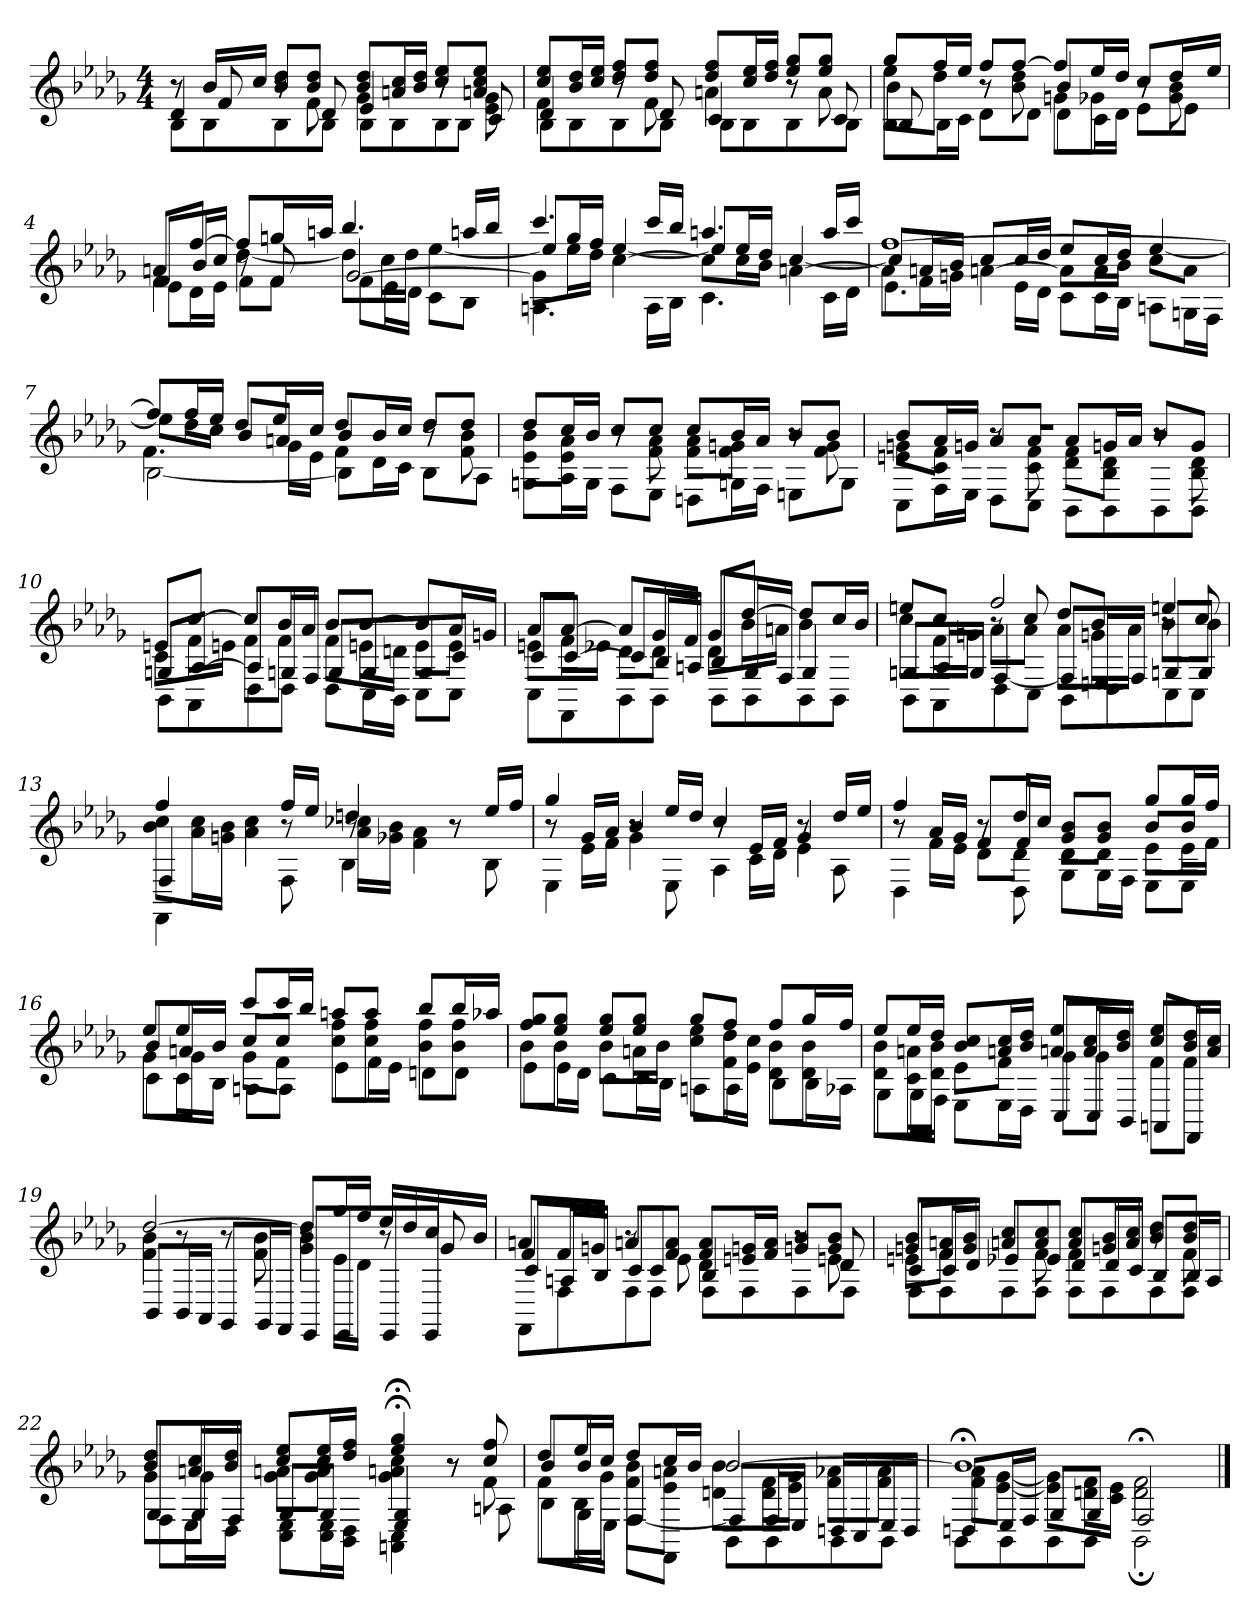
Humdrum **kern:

**kern
*part1
*staff1
*k[b-e-a-d-g-]
*b-:
*M4/4
*MM120
=1
*^
*	*^
*	*	*^
8r	8r	4d-/	8B-\L
16b-/LL	8f/	.	8B-\
16cc/JJ	.	.	.
8b-/ 8dd-/L	8r	8r	8B-\
8b-/ 8dd-/J	8f\	8d-/	8B-\J
8b-/ 8dd-/L	4g-\	4e-/	8B-\L
16an/ 16cc/L	.	.	8B-\
16b-/ 16dd-/JJ	.	.	.
8cc/ 8ee-/L	8r	8r	8B-\
8an/ 8cc/ 8ee-/J	8e-\ 8g-\	8c/	8B-\J
=2	=2	=2	=2
8cc/ 8ee-/L	4f\	4d-/	8B-\L
16b-/ 16dd-/L	.	.	8B-\
16cc/ 16ee-/JJ	.	.	.
8dd-/ 8ff/L	8r	8r	8B-\
8dd-/ 8ff/J	8f\	8d-/	8B-\J
8dd-/ 8ff/L	4an\	4c/	8B-\L
16cc/ 16ee-/L	.	.	8B-\
16dd-/ 16ff/JJ	.	.	.
8ee-/ 8gg-/L	8r	8r	8B-\
8ee-/ 8gg-/J	8a\	8c/	8B-\J
=3	=3	=3	=3
*	*	*	*^
8gg-/L	8ee-\L	4b-\	8B-/	8B-\L
16ff/L	8dd-\J	.	8ryy	16B-\L
16ee-/JJ	.	.	.	16c\JJ
8ff/L	4ryy	8r	8r	8d-\L
[8ff/J	.	8b-\ 8dd-\	8ryy	8d-\J
8ff/L]	2ryy	4b-/	8gn\L	8d-\L
16ee-/L	.	.	8g-X\J	16c\L
16dd-/JJ	.	.	.	16d-\JJ
8cc/L	.	8r	8r	8e-\L
16dd-/L	.	8g-\ 8b-\	8ryy	8e-\J
16ee-/JJ	.	.	.	.
*	*	*	*v	*v
=4	=4	=4	=4
8an/L	8f/L	4f\	8e-\L
[8ff/J	16b-/L	.	16d-\L
.	16cc/JJ	.	16e-\JJ
8ff/L]	[4dd-\	8r	8f\L
16ggn/L	.	8f/	8f\J
16aan/JJ	.	.	.
4.bb-/	8dd-\L]	[2g-/	8f\L
.	16cc\L	.	16e-\L
.	16dd-\JJ	.	16d-\JJ
.	[4ee-\	.	8c\L
16aan/LL	.	.	8B-\J
16bb-/JJ	.	.	.
=5	=5	=5	=5
4.ccc/	8ee-/L]	8g-/L]	4.An\
.	16gg-/L	16ee-\L	.
.	16ff/JJ	16dd-\JJ	.
.	[4ee-/	[4cc\	.
16ccc/LL	.	.	16A\LL
16bb-/JJ	.	.	16B-\JJ
4.aan/	8ee-/L]	8cc\L]	4.c\
.	16ee-/L	16cc\L	.
.	16dd-/JJ	16b-\JJ	.
.	[4cc/	[4an\	.
16aa/LL	.	.	16c\LL
16ccc/JJ	.	.	16d-\JJ
=6	=6	=6	=6
[1ff/	8cc/L]	8a\L]	4.e-\
.	16an/L	16f\L	.
.	16b-/JJ	16gn\JJ	.
.	8cc/L	[4an\	.
.	16cc/L	.	16e-\LL
.	16dd-/JJ	.	16d-\JJ
.	8ee-/L	8a\L]	8c\L
.	16cc/L	16a\L	16c\L
.	16dd-/JJ	16b-\JJ	16B-\JJ
.	[4ee-/	8cc\L	8An\L
.	.	8a\J	16Gn\L
.	.	.	16F\JJ
=7	=7	=7	=7
8ff/L]	8ee-\L]	4.f\	[2B-\
16ff/L	16dd-\L	.	.
16ee-/JJ	16cc\JJ	.	.
8dd-/L	8b-/L	.	.
16ee-/L	8an/J	16g-\LL	.
16cc/JJ	.	16e-\JJ	.
8dd-/L	4b-/	4f\	8B-\L]
16b-/L	.	.	16d-\L
16cc/JJ	.	.	16c\JJ
8dd-/L	8r	8r	8B-\L
8dd-/J	8f\ 8b-\	8ryy	8A-\J
=8	=8	=8	=8
8dd-/L	8e-\ 8b-\L	4ryy	8Gn\L
16cc/L	8e-\ 8a-\J	.	16A-\L
16b-/JJ	.	.	16G\JJ
8cc/L	8r	8r	8F\L
8cc/J	8f\ 8a-\	8ryy	8E-\J
8cc/L	8f\ 8a-\L	4ryy	8Dn\L
16b-/L	8f\ 8gn\J	.	16Gn\L
16a-/JJ	.	.	16F\JJ
8b-/L	8r	8r	8En\L
8b-/J	8f\ 8g\	8ryy	8G\J
=9	=9	=9	=9
*	*	*	*^
8b-/L	1r	8en\ 8gn\L	4ryy	8C\L
16a-/L	.	8c\ 8f\J	.	16F\L
16gn/JJ	.	.	.	16E-\JJ
8a-/L	.	8r	8r	8D-\L
8a-/J	.	8c\ 8f\	8ryy	8C\J
8a-/L	.	8d-\ 8f\L	4ryy	8BB-\L
16gn/L	.	8B-\ 8d-\J	.	8BB-\
16a-/JJ	.	.	.	.
8b-/L	.	8r	8r	8BB-\
8g/J	.	8B-\ 8d-\	8ryy	8BB-\J
*	*	*	*v	*v
=10	=10	=10	=10
8en/L	8c\L	8Gn/L	8BB-\L
[8cc/J	16f\L	[8A-/J	8AA-\
.	16en\JJ	.	.
8cc/L]	8f\L	8A-/L]	8D-\
16b-/L	8f\J	16Gn/L	8D-\J
16a-/JJ	.	16F/JJ	.
8b-/L	8f\L	8G/L	8D-\L
[8b-/J	16en\L	8G/	16C\L
.	16dn\JJ	.	16BB-\JJ
8b-/L]	8e\L	8G/	8C\L
16a-/L	8e\J	8c/J	8C\J
16gn/JJ	.	.	.
=11	=11	=11	=11
8a-/L	8en\L	8c/L	8C\L
[8a-/J	16f\L	[8c/J	8FF\
.	16e-X\JJ	.	.
8a-/L]	8d-\L	8c/L]	8BB-\
16g-/L	8d-\J	16B-/L	8BB-\J
16f/JJ	.	16An/JJ	.
8g-/L	8d-\L	8B-/L	8BB-\L
[8dd-/J	16b-\L	16G-/L	8BB-\
.	16an\JJ	16F/JJ	.
8dd-/L]	4b-\	4G-/	8BB-\
16cc/L	.	.	8BB-\J
16b-/JJ	.	.	.
=12	=12	=12	=12
*	*	*	*^
8een/L	4ryy	8cc\L	8Gn/L	8BB-\L
8cc/J	.	16f\L	16A-/L	8AA-\
.	.	16gn\JJ	16G/JJ	.
2ff/	8r	8a-\L	[4F/	8D-\
.	8cc/	8a-\J	.	8C\J
.	8dd-/L	8a-\L	8F/L]	8BB-\L
.	8b-/J	16gn\L	16En/L	8D-\
.	.	16a-\JJ	16F/JJ	.
4een/	8r	8b-\L	8Gn/L	8C\
.	8cc/	8b-\J	8G/J	8C\J
=13	=13	=13	=13	=13
4ff/	8b-\ 8cc\L	4ryy	4F/	4FF\
.	16a-\ 16cc\L	.	.	.
.	16gn\ 16b-\JJ	.	.	.
8r	4a-\ 4cc\	8ryy	4ryy	8r
16ff/LL	.	8r	.	8F\
16ee-/JJ	.	.	.	.
4ddn/	2ryy	16a-\ 16cc-X\LL	8r	4B-\
.	.	16g-X\ 16b-\JJ	.	.
.	.	4f\ 4a-\	8ryy	.
8r	.	.	4ryy	8r
16ee-/LL	.	8ryy	.	8B-\
16ff/JJ	.	.	.	.
*	*	*	*v	*v
=14	=14	=14	=14
4gg-/	8r	8r	4E-\
.	16g-/LL	16e-\LL	.
.	16a-/JJ	16f\JJ	.
8r	4b-/	4g-\	8r
16ee-/LL	.	.	8E-\
16dd-/JJ	.	.	.
4cc/	8r	8r	4A-\
.	16e-/LL	16c\LL	.
.	16f/JJ	16d-\JJ	.
8r	4g-/	4e-\	8r
16dd-/LL	.	.	8A-\
16ee-/JJ	.	.	.
=15	=15	=15	=15
4ff/	8r	8r	4D-\
.	16a-/LL	16f\LL	.
.	16g-/JJ	16e-\JJ	.
8r	8f/L	8d-\L	8r
16dd-/LL	8f/J	8d-\J	8D-\
16cc/JJ	.	.	.
8g-/ 8b-/L	4ryy	8d-\L	8G-\L
8g-/ 8b-/J	.	8d-\J	16G-\L
.	.	.	16F\JJ
8gg-/L	8b-/L	8e-\L	8E-\L
16gg-/L	8b-/J	16e-\L	8E-\J
16ff/JJ	.	16f\JJ	.
=16	=16	=16	=16
8ee-/L	8b-/L	8g-\L	8c\L
8ee-/J	16an/L	8g-\J	16c\L
.	16b-/JJ	.	16B-\JJ
8ccc/L	8cc/L	8g-\L	8An\L
16ccc/L	8cc/J	8f\J	8A\J
16bb-/JJ	.	.	.
8aan/L	8cc\ 8ff\L	2ryy	8e-\L
8aa/J	8cc\ 8ff\J	.	16f\L
.	.	.	16e-\JJ
8bb-/L	8b-\ 8ff\L	.	8dn\L
16bb-/L	8b-\ 8ff\J	.	8d\J
16aa-X/JJ	.	.	.
=17	=17	=17	=17
8ff/ 8gg-/L	2ryy	8b-\L	8e-\L
8ee-/ 8gg-/J	.	8b-\J	16e-\L
.	.	.	16d-\JJ
8ee-/ 8gg-/L	.	8b-\L	8c\L
8ee-/ 8gg-/J	.	16an\L	16c\L
.	.	16b-\JJ	16B-\JJ
8gg-/L	8cc\ 8ee-\L	2ryy	8An\L
8ff/J	16f\ 16dd-\L	.	8A\J
.	16e-\ 16cc\JJ	.	.
8ff/L	8d-\ 8b-\L	.	8B-\L
16gg-/L	8d-\ 8b-\J	.	16B-\L
16ff/JJ	.	.	16A-X\JJ
=18	=18	=18	=18
8ee-/L	8d-\ 8b-\L	4ryy	8G-\L
16ee-/L	16c\ 16an\L	.	16G-\L
16dd-/JJ	16d-\ 16b-\JJ	.	16F\JJ
8b-/ 8cc/L	4ryy	8e-\L	8E-\L
16an/ 16cc/L	.	8f\J	16E-\L
16b-/ 16dd-/JJ	.	.	16D-\JJ
8an/ 8ee-/L	4ryy	8g-\L	8C/L
16a/ 16cc/L	.	8g-\J	16C/L
16b-/ 16dd-/JJ	.	.	16BB-/JJ
8cc/ 8ee-/L	4ryy	8f\L	8AAn/L
16b-/ 16dd-/L	.	8f\J	8FF/J
16a/ 16cc/JJ	.	.	.
=19	=19	=19	=19
[2dd-/	4f\ 4b-\	8ryy	8BB-/L
.	.	8r	16BB-/L
.	.	.	16AA-/JJ
.	8r	8ryy	8GG-/L
.	8f\ 8b-\	8ryy	16GG-/L
.	.	.	16FF/JJ
8dd-/L]	4g-\ 4b-\	8r	8EE-/L
16gg-/L	.	16e-\LL	8EE-/
16ff/JJ	.	16d-\JJ	.
16ee-/LL	8r	4ryy	8EE-/
16dd-/	.	.	.
16cc/	8g-/	.	8EE-/J
16b-/JJ	.	.	.
=20	=20	=20	=20
8an/L	4f/	8c\L	8FF\L
16f/L	.	16An/L	8F\
16gn/JJ	.	16B-/JJ	.
8an/L	8r	8c/L	8F\
8f/ 8a/J	8e-\	8c/J	8F\J
8f/ 8a/L	4d-\	4B-/	8F\L
16en/ 16gn/L	.	.	8F\
16f/ 16a/JJ	.	.	.
8gn/ 8b-/L	8r	8r	8F\
8g/ 8b-/J	8en\	8d-/	8F\J
=21	=21	=21	=21
8gn/ 8b-/L	8en\L	8c/L	8F\L
16f/ 16an/L	8f\J	16c/L	8F\
16g/ 16b-/JJ	.	16d-/JJ	.
8an/ 8cc/L	8r	8e-X/L	8F\
8a/ 8cc/J	8f\	8e-/J	8F\J
8a/ 8cc/L	4f\	8d-/L	8F\L
16gn/ 16b-/L	.	16d-/L	8F\
16a/ 16cc/JJ	.	16c/JJ	.
8b-/ 8dd-/L	8r	8B-/L	8F\
8b-/ 8dd-/J	8f\	16B-/L	8F\J
.	.	16A-/JJ	.
=22	=22	=22	=22
8b-/ 8dd-/L	8g-\L	8G-/L	8F\L
16an/ 16cc/L	8g-\J	16G-/L	16E-\L
16b-/ 16dd-/JJ	.	16F/JJ	16D-\JJ
8cc/ 8ee-/L	8g-\ 8an\L	8G-/L	8C\ 8E-\L
16cc/ 16ee-/L	8g-\ 8a\J	8G-/J	16C\ 16E-\L
16dd-/ 16ff/JJ	.	.	16BB-\ 16D-\JJ
4ee-;</ 4gg-;</	4g-\ 4an\ 4cc\	4E-/ 4G-/	4AAn;<\ 4C;<\
8r	8r	4ryy	8r
8cc/ 8ff/	8f\	.	8An\
=23	=23	=23	=23
*	*	*	*^
8dd-/L	8b-/L	8f\L	4ryy	8B-\L
16ee-/L	8b-/J	16B-\L	.	16G-\L
16cc/JJ	.	16g-\JJ	.	16E-\JJ
8dd-/L	8f\ 8b-\L	4ryy	[4F/	8F\L
16cc/L	8e-\ 8an\J	.	.	8FF\J
16b-/JJ	.	.	.	.
[2b-/	8dn\ 8b-\L	2ryy	8F/L]	8BB-\L
.	16d\ 16f\L	.	16F/L	8BB-\
.	16e-\ 16g-\JJ	.	16E-/JJ	.
.	8f\ 8a-X\L	.	16Dn/LL	8BB-\
.	.	.	16C/	.
.	8f\ 8a-\J	.	16E-/	8BB-\J
.	.	.	16D/JJ	.
*	*	*	*v	*v
=24	=24	=24	=24
1b-;</]	8f\ 8a-\L	8Dn/L	8BB-\L
.	[8e-\ [8g-\J	16E-/L	8BB-\
.	.	16F/JJ	.
.	8e-]\ 8g-]\L	8G-/L	8BB-\
.	16dn\ 16f\L	8G-/J	8BB-\J
.	16c\ 16e-\JJ	.	.
.	2d;<\ 2f;<\	2F/	2BB-;<\
*v	*v	*v	*v
==
*-
